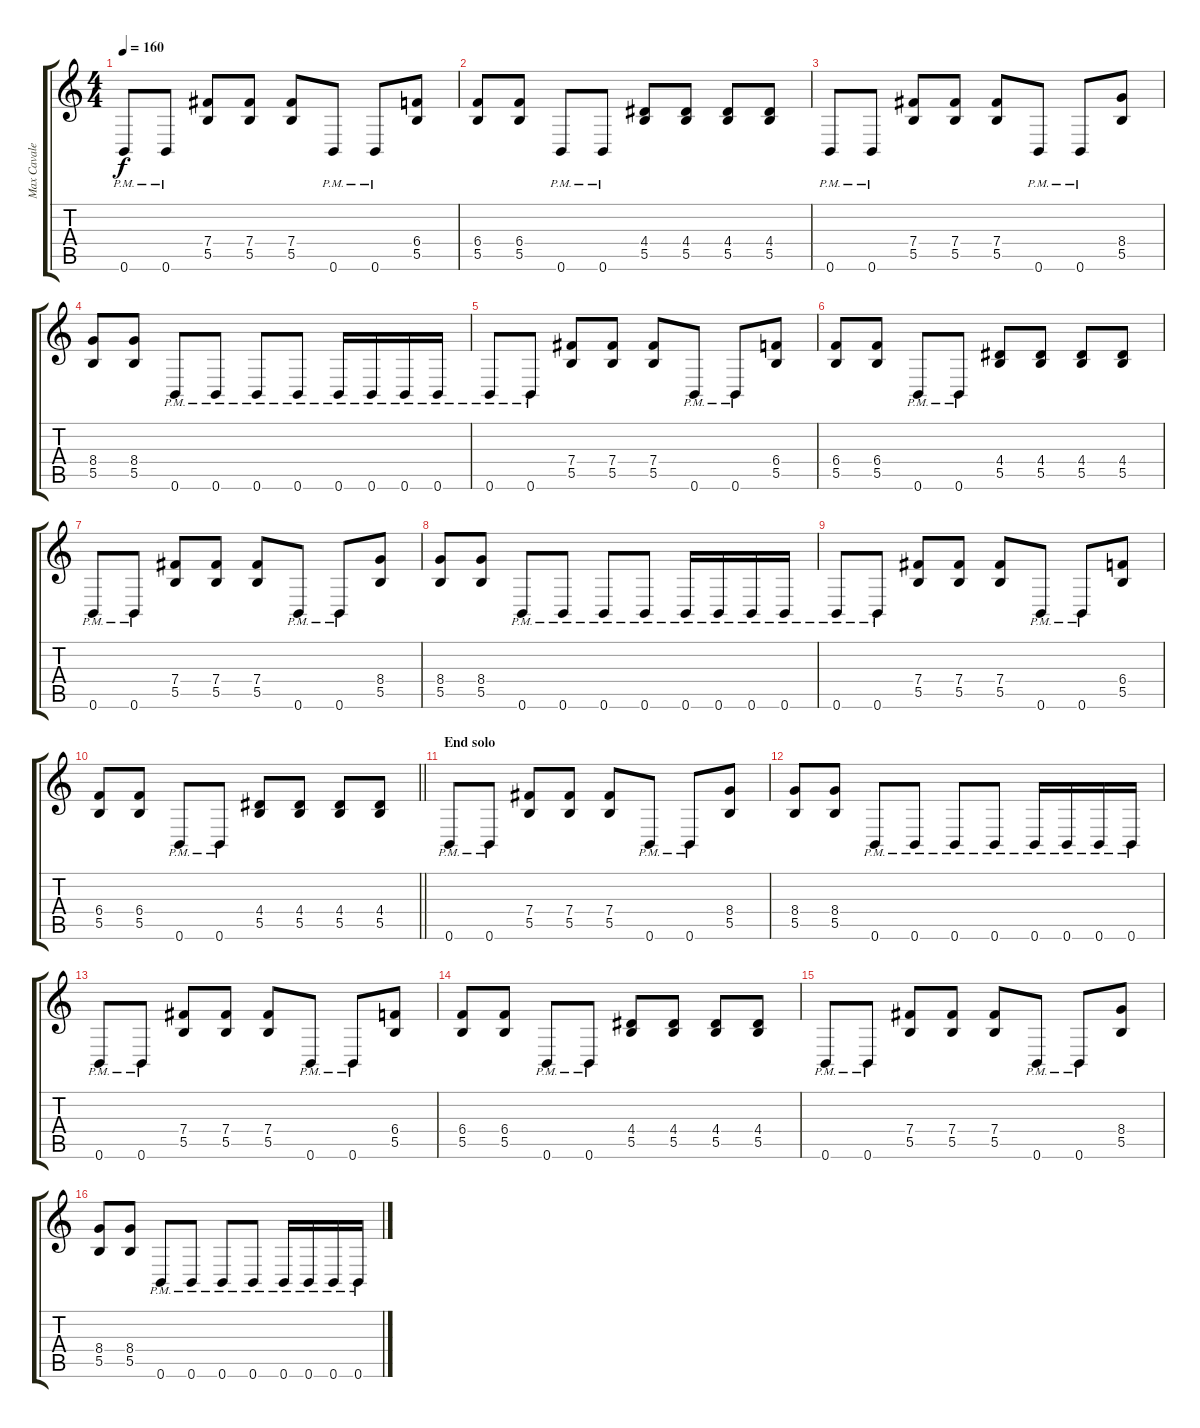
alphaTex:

\track ("Max Cavalera" "Max Cavale") {instrument distortionguitar}
\staff {score tabs}
\tuning (Db4 Ab3 E3 B2 Gb2 B1) {hide}
\ts (4 4)
\tempo 160
\clef g2
\ks c
0.6{pm}.8{dy f} 0.6{pm}.8 (7.4 5.5).8 (7.4 5.5).8 (7.4 5.5).8 0.6{pm}.8 0.6{pm}.8 (6.4 5.5).8 |
(6.4 5.5).8 (6.4 5.5).8 0.6{pm}.8 0.6{pm}.8 (4.4 5.5).8 (4.4 5.5).8 (4.4 5.5).8 (4.4 5.5).8 |
0.6{pm}.8 0.6{pm}.8 (7.4 5.5).8 (7.4 5.5).8 (7.4 5.5).8 0.6{pm}.8 0.6{pm}.8 (8.4 5.5).8 |
(8.4 5.5).8 (8.4 5.5).8 0.6{pm}.8 0.6{pm}.8 0.6{pm}.8 0.6{pm}.8 0.6{pm}.16 0.6{pm}.16 0.6{pm}.16 0.6{pm}.16 |
0.6{pm}.8 0.6{pm}.8 (7.4 5.5).8 (7.4 5.5).8 (7.4 5.5).8 0.6{pm}.8 0.6{pm}.8 (6.4 5.5).8 |
(6.4 5.5).8 (6.4 5.5).8 0.6{pm}.8 0.6{pm}.8 (4.4 5.5).8 (4.4 5.5).8 (4.4 5.5).8 (4.4 5.5).8 |
0.6{pm}.8 0.6{pm}.8 (7.4 5.5).8 (7.4 5.5).8 (7.4 5.5).8 0.6{pm}.8 0.6{pm}.8 (8.4 5.5).8 |
(8.4 5.5).8 (8.4 5.5).8 0.6{pm}.8 0.6{pm}.8 0.6{pm}.8 0.6{pm}.8 0.6{pm}.16 0.6{pm}.16 0.6{pm}.16 0.6{pm}.16 |
0.6{pm}.8 0.6{pm}.8 (7.4 5.5).8 (7.4 5.5).8 (7.4 5.5).8 0.6{pm}.8 0.6{pm}.8 (6.4 5.5).8 |
\barLineRight lightlight
(6.4 5.5).8 (6.4 5.5).8 0.6{pm}.8 0.6{pm}.8 (4.4 5.5).8 (4.4 5.5).8 (4.4 5.5).8 (4.4 5.5).8 |
\section ("" "End solo")
0.6{pm}.8 0.6{pm}.8 (7.4 5.5).8 (7.4 5.5).8 (7.4 5.5).8 0.6{pm}.8 0.6{pm}.8 (8.4 5.5).8 |
(8.4 5.5).8 (8.4 5.5).8 0.6{pm}.8 0.6{pm}.8 0.6{pm}.8 0.6{pm}.8 0.6{pm}.16 0.6{pm}.16 0.6{pm}.16 0.6{pm}.16 |
0.6{pm}.8 0.6{pm}.8 (7.4 5.5).8 (7.4 5.5).8 (7.4 5.5).8 0.6{pm}.8 0.6{pm}.8 (6.4 5.5).8 |
(6.4 5.5).8 (6.4 5.5).8 0.6{pm}.8 0.6{pm}.8 (4.4 5.5).8 (4.4 5.5).8 (4.4 5.5).8 (4.4 5.5).8 |
0.6{pm}.8 0.6{pm}.8 (7.4 5.5).8 (7.4 5.5).8 (7.4 5.5).8 0.6{pm}.8 0.6{pm}.8 (8.4 5.5).8 |
(8.4 5.5).8 (8.4 5.5).8 0.6{pm}.8 0.6{pm}.8 0.6{pm}.8 0.6{pm}.8 0.6{pm}.16 0.6{pm}.16 0.6{pm}.16 0.6{pm}.16
